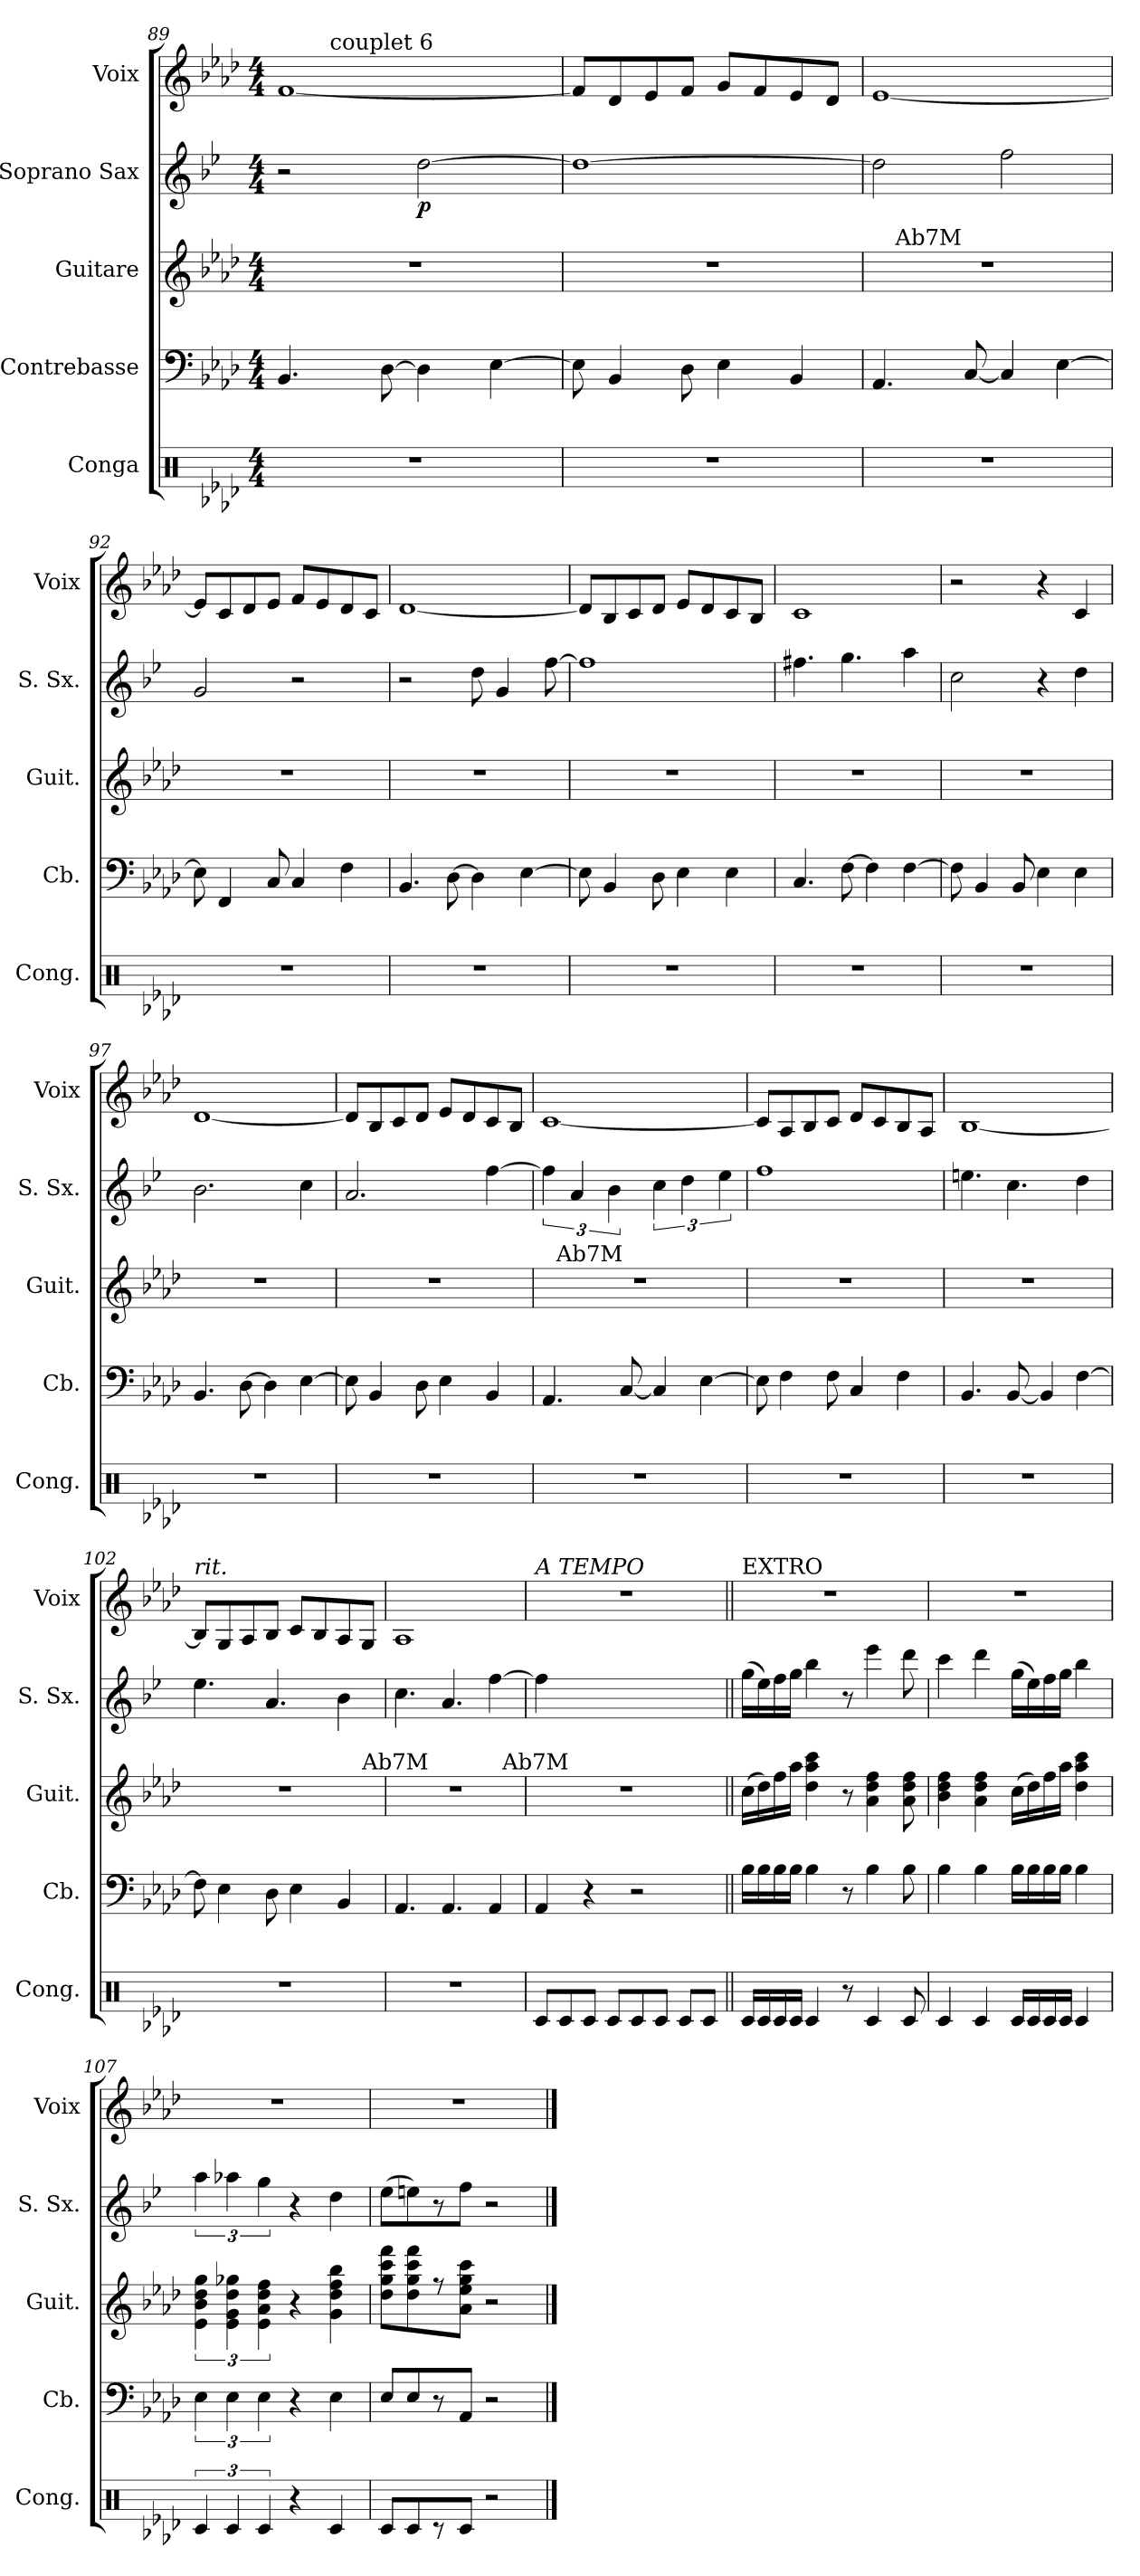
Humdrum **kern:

**kern	**kern	**kern	**kern	**dynam	**kern
*part5	*part4	*part3	*part2	*part2	*part1
*staff5	*staff4	*staff3	*staff2	*staff2	*staff1
*I"Conga	*I"Contrebasse	*I"Guitare	*I"Soprano Sax	*	*I"Voix
*I'Cong.	*I'Cb.	*I'Guit.	*I'S. Sx.	*	*I'Voix
!!LO:PB:g=z
*clefX	*clefF4	*clefG2	*clefG2	*	*clefG2
*	*ITrd7c12	*ITrd7c12	*ITrd1c2	*	*
*k[b-e-a-d-]	*k[b-e-a-d-]	*k[b-e-a-d-]	*k[b-e-a-d-]	*	*k[b-e-a-d-]
*A-:	*A-:	*A-:	*A-:	*	*A-:
*M4/4	*M4/4	*M4/4	*M4/4	*	*M4/4
=89	=89	=89	=89	=89	=89
*	*	*	*	*	*^
1r	4.BBB-/	1r	2r	.	[1f	8ryy
.	.	.	.	.	.	32ryy
!	!	!	!	!	!	!LO:TX:a:t=couplet 6
.	.	.	.	.	.	2ryy
.	[8DD-\	.	.	.	.	.
!	!	!	!	!LO:DY:b	!	!
.	4DD-\]	.	[2cc\	p	.	.
.	.	.	.	.	.	4ryy
.	[4EE-\	.	.	.	.	.
.	.	.	.	.	.	16.ryy
*	*	*	*	*	*v	*v
=90	=90	=90	=90	=90	=90
1r	8EE-\]	1r	1cc_	.	8f/L]
.	4BBB-/	.	.	.	8d-/
.	.	.	.	.	8e-/
.	8DD-\	.	.	.	8f/J
.	4EE-\	.	.	.	8g/L
.	.	.	.	.	8f/
.	4BBB-/	.	.	.	8e-/
.	.	.	.	.	8d-/J
=91	=91	=91	=91	=91	=91
*	*	*^	*	*	*
1r	4.AAA-/	1r	4ryy	2cc\]	.	[1e-
!	!	!	!LO:TX:a:cj:t=Ab7M	!	!	!
.	.	.	2.ryy	.	.	.
.	[8CC/	.	.	.	.	.
.	4CC/]	.	.	2ee-\	.	.
.	[4EE-\	.	.	.	.	.
*	*	*v	*v	*	*	*
=92	=92	=92	=92	=92	=92
1r	8EE-\]	1r	2f/	.	8e-/L]
.	4FFF/	.	.	.	8c/
.	.	.	.	.	8d-/
.	8CC/	.	.	.	8e-/J
.	4CC/	.	2r	.	8f/L
.	.	.	.	.	8e-/
.	4FF\	.	.	.	8d-/
.	.	.	.	.	8c/J
!!LO:LB:g=z
=93	=93	=93	=93	=93	=93
1r	4.BBB-/	1r	2r	.	[1d-
.	[8DD-\	.	.	.	.
.	4DD-\]	.	8cc\	.	.
.	.	.	4f/	.	.
.	[4EE-\	.	.	.	.
.	.	.	[8ee-\	.	.
=94	=94	=94	=94	=94	=94
1r	8EE-\]	1r	1ee-]	.	8d-/L]
.	4BBB-/	.	.	.	8B-/
.	.	.	.	.	8c/
.	8DD-\	.	.	.	8d-/J
.	4EE-\	.	.	.	8e-/L
.	.	.	.	.	8d-/
.	4EE-\	.	.	.	8c/
.	.	.	.	.	8B-/J
=95	=95	=95	=95	=95	=95
1r	4.CC/	1r	4.een\	.	1c
.	[8FF\	.	4.ff\	.	.
.	4FF\]	.	.	.	.
.	[4FF\	.	4gg\	.	.
=96	=96	=96	=96	=96	=96
1r	8FF\]	1r	2b-\	.	2r
.	4BBB-/	.	.	.	.
.	8BBB-/	.	.	.	.
.	4EE-\	.	4r	.	4r
.	4EE-\	.	4cc\	.	4c/
!!LO:PB:g=z
=97	=97	=97	=97	=97	=97
1r	4.BBB-/	1r	2.a-\	.	[1d-
.	[8DD-\	.	.	.	.
.	4DD-\]	.	.	.	.
.	[4EE-\	.	4b-\	.	.
=98	=98	=98	=98	=98	=98
1r	8EE-\]	1r	2.g/	.	8d-/L]
.	4BBB-/	.	.	.	8B-/
.	.	.	.	.	8c/
.	8DD-\	.	.	.	8d-/J
.	4EE-\	.	.	.	8e-/L
.	.	.	.	.	8d-/
.	4BBB-/	.	[4ee-\	.	8c/
.	.	.	.	.	8B-/J
=99	=99	=99	=99	=99	=99
*	*	*^	*	*	*
1r	4.AAA-/	1r	4ryy	6ee-\]	.	[1c
.	.	.	.	6g/	.	.
!	!	!	!LO:TX:a:cj:t=Ab7M	!	!	!
.	.	.	2.ryy	.	.	.
.	.	.	.	6a-\	.	.
.	[8CC/	.	.	.	.	.
.	4CC/]	.	.	6b-\	.	.
.	.	.	.	6cc\	.	.
.	[4EE-\	.	.	.	.	.
.	.	.	.	6dd-\	.	.
*	*	*v	*v	*	*	*
=100	=100	=100	=100	=100	=100
1r	8EE-\]	1r	1ee-	.	8c/L]
.	4FF\	.	.	.	8A-/
.	.	.	.	.	8B-/
.	8FF\	.	.	.	8c/J
.	4CC/	.	.	.	8d-/L
.	.	.	.	.	8c/
.	4FF\	.	.	.	8B-/
.	.	.	.	.	8A-/J
!!LO:LB:g=z
=101	=101	=101	=101	=101	=101
1r	4.BBB-/	1r	4.ddn\	.	[1B-
.	[8BBB-/	.	4.b-\	.	.
.	4BBB-/]	.	.	.	.
.	[4FF\	.	4cc\	.	.
=102	=102	=102	=102	=102	=102
!	!	!	!	!	!LO:TX:a:i:t=rit.
1r	8FF\]	1r	4.dd-\	.	8B-/L]
.	4EE-\	.	.	.	8G/
.	.	.	.	.	8A-/
.	8DD-\	.	4.g/	.	8B-/J
.	4EE-\	.	.	.	8c/L
.	.	.	.	.	8B-/
.	4BBB-/	.	4a-\	.	8A-/
.	.	.	.	.	8G/J
=103	=103	=103	=103	=103	=103
!	!	!LO:TX:a:cj:t=Ab7M	!	!	!
1r	4.AAA-/	1r	4.b-\	.	1A-
.	4.AAA-/	.	4.g/	.	.
.	4AAA-/	.	[4ee-\	.	.
=104	=104	=104	=104	=104	=104
!	!	!	!	!	!LO:TX:a:i:t=A TEMPO
!	!	!LO:TX:a:cj:t=Ab7M	!	!	!
8Rc/L	4AAA-/	1r	4ee-\]	.	1r
8Rc/	.	.	.	.	.
8Rc/J	4r	.	2.ryy	.	.
8Rc/L	.	.	.	.	.
8Rc/	2r	.	.	.	.
8Rc/J	.	.	.	.	.
8Rc/L	.	.	.	.	.
8Rc/J	.	.	.	.	.
!!LO:PB:g=z
=105||	=105||	=105||	=105||	=105||	=105||
!	!	!	!	!	!LO:TX:a:t=EXTRO
16Rc/LL	16BB-\LL	(>16c\LL	(>16ff\LL	.	1r
16Rc/	16BB-\	16d-\)	16dd-\)	.	.
16Rc/	16BB-\	16f\	16ee-\	.	.
16Rc/JJ	16BB-\JJ	16a-\JJ	16ff\JJ	.	.
4Rc/	4BB-\	4d-\ 4a-\ 4cc\	4aa-\	.	.
8r	8r	8r	8r	.	.
4Rc/	4BB-\	4A-\ 4d-\ 4f\	4ddd-\	.	.
8Rc/	8BB-\	8A-\ 8d-\ 8f\	8ccc\	.	.
=106	=106	=106	=106	=106	=106
4Rc/	4BB-\	4B-\ 4d-\ 4f\	4bb-\	.	1r
4Rc/	4BB-\	4A-\ 4d-\ 4f\	4ccc\	.	.
16Rc/LL	16BB-\LL	(>16c\LL	(>16ff\LL	.	.
16Rc/	16BB-\	16d-\)	16dd-\)	.	.
16Rc/	16BB-\	16f\	16ee-\	.	.
16Rc/JJ	16BB-\JJ	16a-\JJ	16ff\JJ	.	.
4Rc/	4BB-\	4d-\ 4a-\ 4cc\	4aa-\	.	.
=107	=107	=107	=107	=107	=107
6Rc/	6EE-\	6E-\ 6B-\ 6d-\ 6g\	6gg\	.	1r
6Rc/	6EE-\	6E-\ 6G\ 6d-\ 6g-X\	6gg-X\	.	.
6Rc/	6EE-\	6E-\ 6A-\ 6d-\ 6f\	6ff\	.	.
4r	4r	4r	4r	.	.
4Rc/	4EE-\	4G\ 4d-\ 4f\ 4b-\	4cc\	.	.
=108	=108	=108	=108	=108	=108
8Rc/L	8EE-/L	8d-\ 8g\ 8cc\ 8ff\L	(>8dd-\L	.	1r
8Rc/	8EE-/	8d-\ 8g\ 8cc\ 8ff\	8ddn\)	.	.
8r	8r	8r	8r	.	.
8Rc/J	8AAA-/J	8A-\ 8e-\ 8g\ 8cc\J	8ee-\J	.	.
2r	2r	2r	2r	.	.
==	==	==	==	==	==
*-	*-	*-	*-	*-	*-
